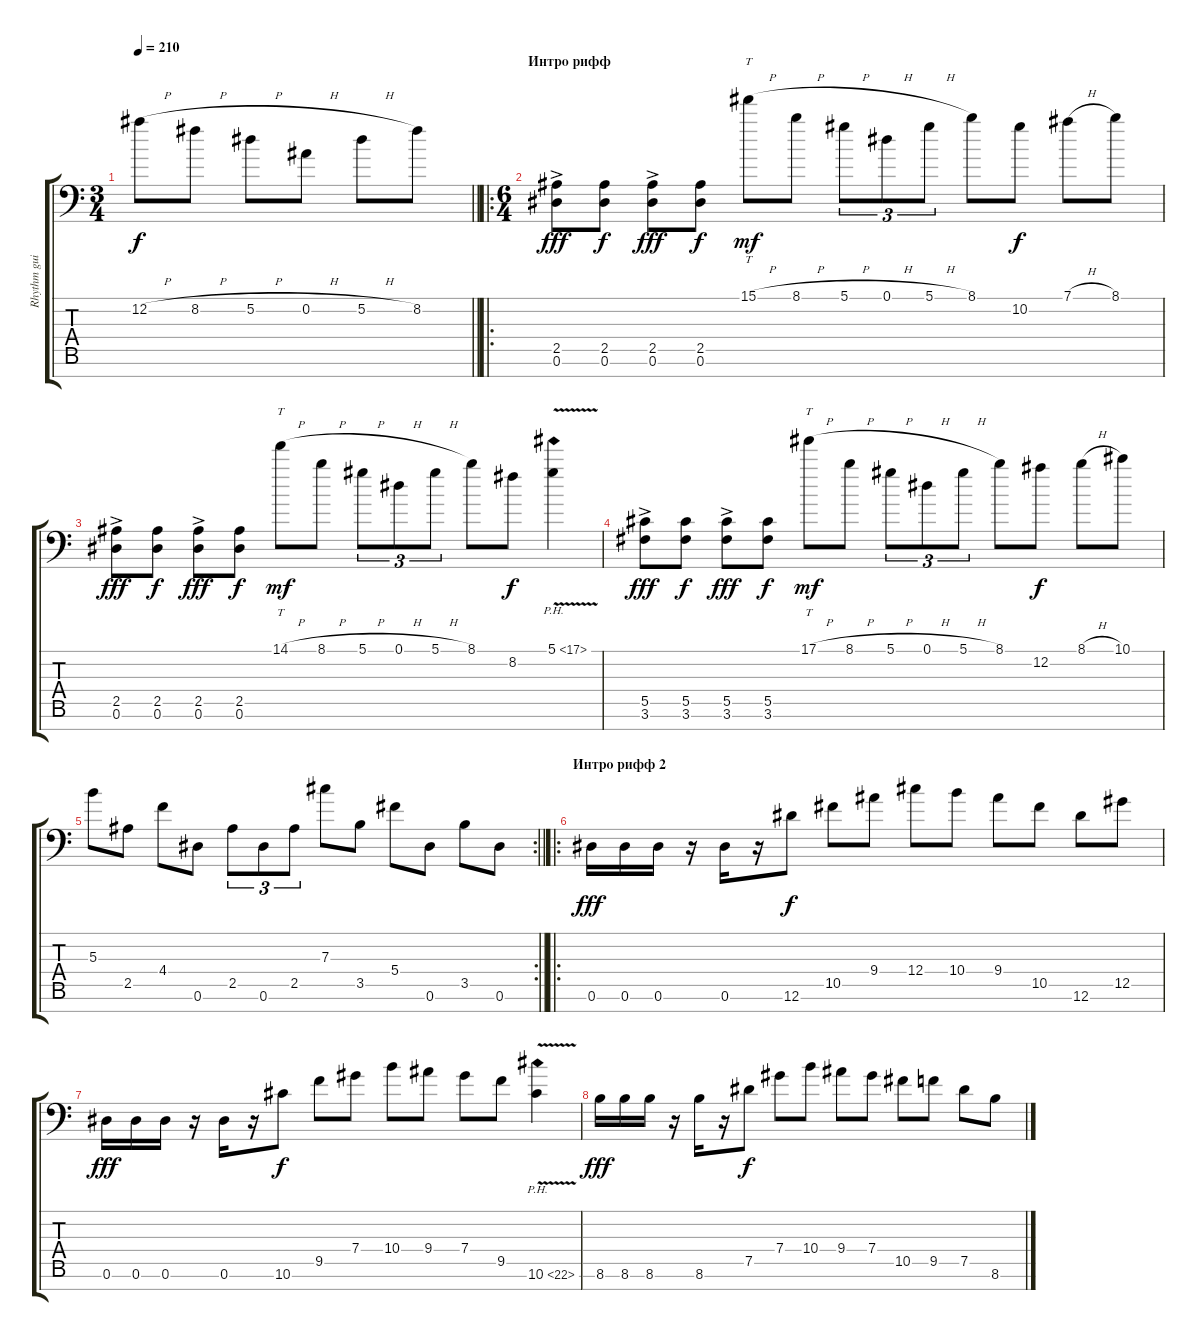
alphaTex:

\track ("Rhythm guitar" "Rhythm gui") {instrument distortionguitar}
\staff {score tabs}
\tuning (Eb4 Bb3 Gb3 Db3 Ab2 Eb2 Ab1) {hide}
\ts (3 4)
\tempo 210
\clef f4
\barLineRight lightlight
\ks c
12.2{h}.8{dy f} 8.2{h}.8 5.2{h}.8 0.2{h}.8 5.2{h}.8 8.2.8 |
\ro
\ts (6 4)
\section ("" "Интро рифф")
(2.5{ac} 0.6{ac}).8{dy fff} (2.5 0.6).8{dy f} (2.5{ac} 0.6{ac}).8{dy fff} (2.5 0.6).8{dy f} 15.1{h}.8{tt dy mf} 8.1{h}.8 5.1{h}.8{tu (3 2)} 0.1{h}.8{tu (3 2)} 5.1{h}.8{tu (3 2)} 8.1.8 10.2.8{dy f} 7.1{h}.8 8.1.8 |
(2.5{ac} 0.6{ac}).8{dy fff} (2.5 0.6).8{dy f} (2.5{ac} 0.6{ac}).8{dy fff} (2.5 0.6).8{dy f} 14.1{h}.8{tt dy mf} 8.1{h}.8 5.1{h}.8{tu (3 2)} 0.1{h}.8{tu (3 2)} 5.1{h}.8{tu (3 2)} 8.1.8 8.2.8{dy f} 5.1{ph 12 v}.4 |
(5.5{ac} 3.6{ac}).8{dy fff} (5.5 3.6).8{dy f} (5.5{ac} 3.6{ac}).8{dy fff} (5.5 3.6).8{dy f} 17.1{h}.8{tt dy mf} 8.1{h}.8 5.1{h}.8{tu (3 2)} 0.1{h}.8{tu (3 2)} 5.1{h}.8{tu (3 2)} 8.1.8 12.2.8{dy f} 8.1{h}.8 10.1.8 |
\rc 2
\barLineRight lightlight
5.3.8 2.5.8 4.4.8 0.6.8 2.5.8{tu (3 2)} 0.6.8{tu (3 2)} 2.5.8{tu (3 2)} 7.3.8 3.5.8 5.4.8 0.6.8 3.5.8 0.6.8 |
\ro
\section ("" "Интро рифф 2")
0.6.16{dy fff} 0.6.16 0.6.16 r.16 0.6.16 r.16 12.6.8{dy f} 10.5.8 9.4.8 12.4.8 10.4.8 9.4.8 10.5.8 12.6.8 12.5.8 |
0.6.16{dy fff} 0.6.16 0.6.16 r.16 0.6.16 r.16 10.6.8{dy f} 9.5.8 7.4.8 10.4.8 9.4.8 7.4.8 9.5.8 10.6{ph 12 v}.4 |
8.6.16{dy fff} 8.6.16 8.6.16 r.16 8.6.16 r.16 7.5.8{dy f} 7.4.8 10.4.8 9.4.8 7.4.8 10.5.8 9.5.8 7.5.8 8.6.8
